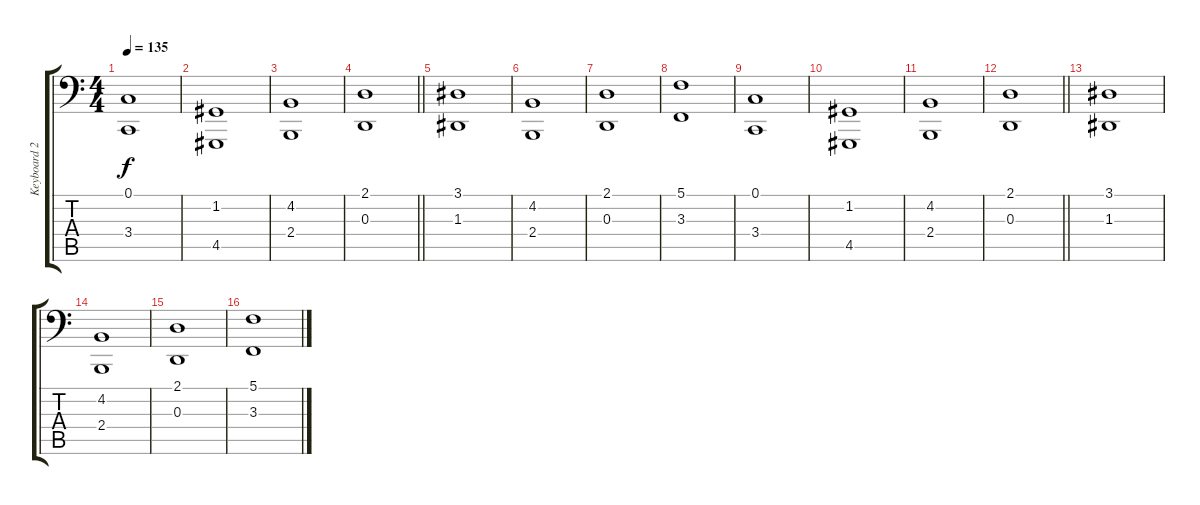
\track ("Keyboard 2 LH" "Keyboard 2") {instrument churchorgan}
\staff {score tabs}
\tuning (C3 G2 D2 A1 E1 B0) {hide}
\ts (4 4)
\tempo 135
\clef f4
\ks c
(0.1 3.4).1{dy f} |
(1.2 4.5).1 |
(4.2 2.4).1 |
\barLineRight lightlight
(2.1 0.3).1 |
(3.1 1.3).1 |
(4.2 2.4).1 |
(2.1 0.3).1 |
(5.1 3.3).1 |
(0.1 3.4).1 |
(1.2 4.5).1 |
(4.2 2.4).1 |
\barLineRight lightlight
(2.1 0.3).1 |
(3.1 1.3).1 |
(4.2 2.4).1 |
(2.1 0.3).1 |
(5.1 3.3).1
